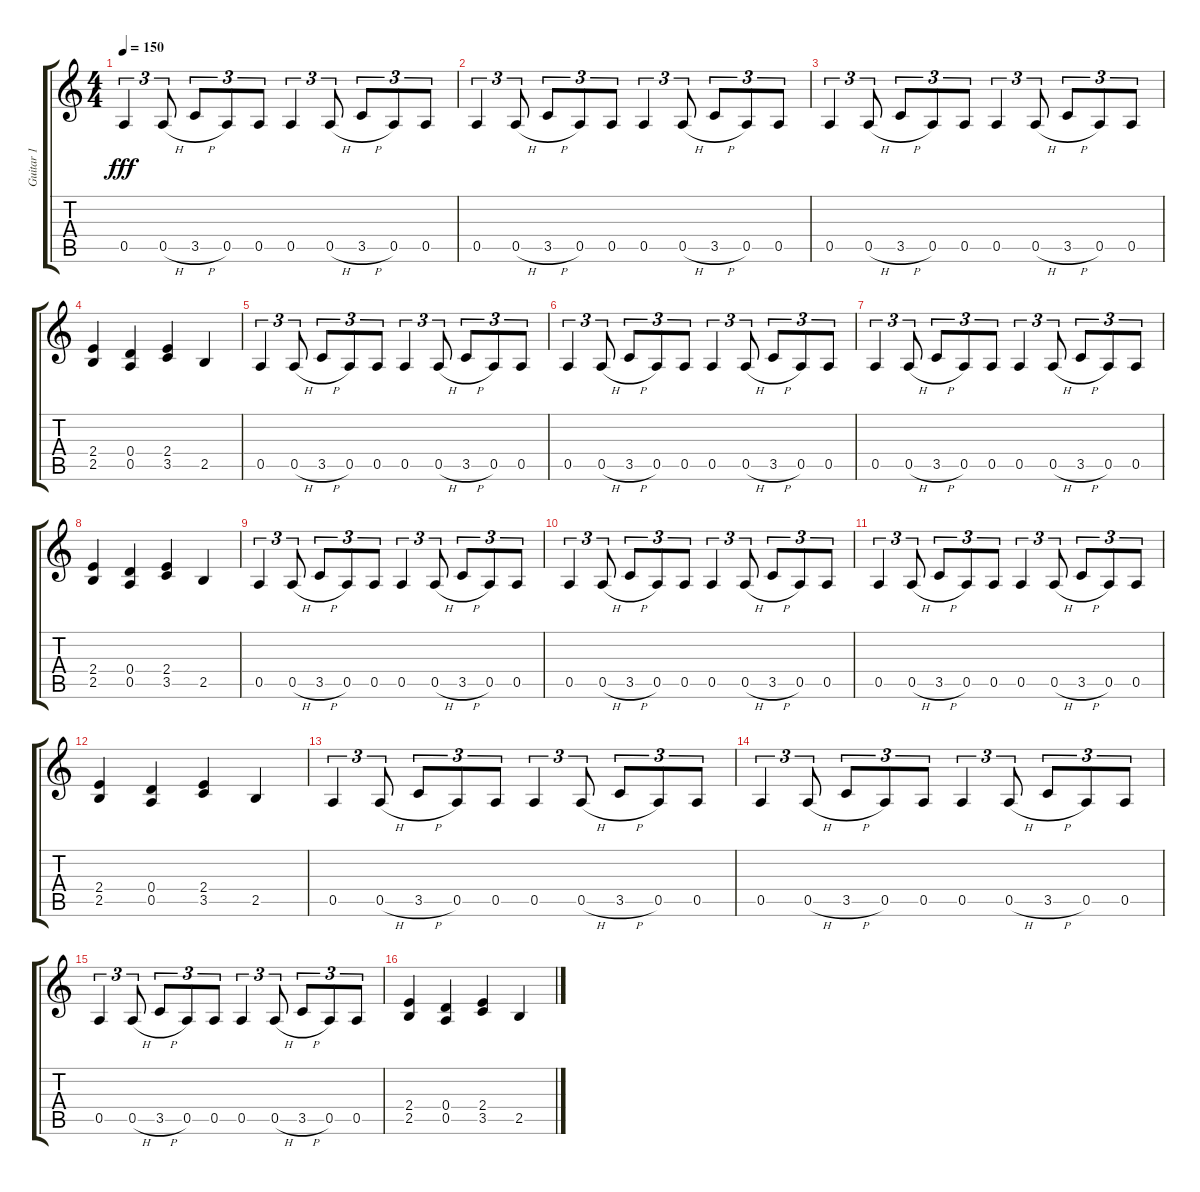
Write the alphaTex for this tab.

\track ("Guitar 1" "Guitar 1") {instrument distortionguitar}
\staff {score tabs}
\tuning (E4 B3 G3 D3 A2 E2) {hide}
\ts (4 4)
\tempo 150
\clef g2
\ks c
0.5.4{tu (3 2) dy fff instrument distortionguitar} 0.5{h}.8{tu (3 2)} 3.5{h}.8{tu (3 2)} 0.5.8{tu (3 2)} 0.5.8{tu (3 2)} 0.5.4{tu (3 2)} 0.5{h}.8{tu (3 2)} 3.5{h}.8{tu (3 2)} 0.5.8{tu (3 2)} 0.5.8{tu (3 2)} |
0.5.4{tu (3 2)} 0.5{h}.8{tu (3 2)} 3.5{h}.8{tu (3 2)} 0.5.8{tu (3 2)} 0.5.8{tu (3 2)} 0.5.4{tu (3 2)} 0.5{h}.8{tu (3 2)} 3.5{h}.8{tu (3 2)} 0.5.8{tu (3 2)} 0.5.8{tu (3 2)} |
0.5.4{tu (3 2)} 0.5{h}.8{tu (3 2)} 3.5{h}.8{tu (3 2)} 0.5.8{tu (3 2)} 0.5.8{tu (3 2)} 0.5.4{tu (3 2)} 0.5{h}.8{tu (3 2)} 3.5{h}.8{tu (3 2)} 0.5.8{tu (3 2)} 0.5.8{tu (3 2)} |
(2.4 2.5).4 (0.4 0.5).4 (2.4 3.5).4 2.5.4 |
0.5.4{tu (3 2)} 0.5{h}.8{tu (3 2)} 3.5{h}.8{tu (3 2)} 0.5.8{tu (3 2)} 0.5.8{tu (3 2)} 0.5.4{tu (3 2)} 0.5{h}.8{tu (3 2)} 3.5{h}.8{tu (3 2)} 0.5.8{tu (3 2)} 0.5.8{tu (3 2)} |
0.5.4{tu (3 2)} 0.5{h}.8{tu (3 2)} 3.5{h}.8{tu (3 2)} 0.5.8{tu (3 2)} 0.5.8{tu (3 2)} 0.5.4{tu (3 2)} 0.5{h}.8{tu (3 2)} 3.5{h}.8{tu (3 2)} 0.5.8{tu (3 2)} 0.5.8{tu (3 2)} |
0.5.4{tu (3 2)} 0.5{h}.8{tu (3 2)} 3.5{h}.8{tu (3 2)} 0.5.8{tu (3 2)} 0.5.8{tu (3 2)} 0.5.4{tu (3 2)} 0.5{h}.8{tu (3 2)} 3.5{h}.8{tu (3 2)} 0.5.8{tu (3 2)} 0.5.8{tu (3 2)} |
(2.4 2.5).4 (0.4 0.5).4 (2.4 3.5).4 2.5.4 |
0.5.4{tu (3 2)} 0.5{h}.8{tu (3 2)} 3.5{h}.8{tu (3 2)} 0.5.8{tu (3 2)} 0.5.8{tu (3 2)} 0.5.4{tu (3 2)} 0.5{h}.8{tu (3 2)} 3.5{h}.8{tu (3 2)} 0.5.8{tu (3 2)} 0.5.8{tu (3 2)} |
0.5.4{tu (3 2)} 0.5{h}.8{tu (3 2)} 3.5{h}.8{tu (3 2)} 0.5.8{tu (3 2)} 0.5.8{tu (3 2)} 0.5.4{tu (3 2)} 0.5{h}.8{tu (3 2)} 3.5{h}.8{tu (3 2)} 0.5.8{tu (3 2)} 0.5.8{tu (3 2)} |
0.5.4{tu (3 2)} 0.5{h}.8{tu (3 2)} 3.5{h}.8{tu (3 2)} 0.5.8{tu (3 2)} 0.5.8{tu (3 2)} 0.5.4{tu (3 2)} 0.5{h}.8{tu (3 2)} 3.5{h}.8{tu (3 2)} 0.5.8{tu (3 2)} 0.5.8{tu (3 2)} |
(2.4 2.5).4 (0.4 0.5).4 (2.4 3.5).4 2.5.4 |
0.5.4{tu (3 2)} 0.5{h}.8{tu (3 2)} 3.5{h}.8{tu (3 2)} 0.5.8{tu (3 2)} 0.5.8{tu (3 2)} 0.5.4{tu (3 2)} 0.5{h}.8{tu (3 2)} 3.5{h}.8{tu (3 2)} 0.5.8{tu (3 2)} 0.5.8{tu (3 2)} |
0.5.4{tu (3 2)} 0.5{h}.8{tu (3 2)} 3.5{h}.8{tu (3 2)} 0.5.8{tu (3 2)} 0.5.8{tu (3 2)} 0.5.4{tu (3 2)} 0.5{h}.8{tu (3 2)} 3.5{h}.8{tu (3 2)} 0.5.8{tu (3 2)} 0.5.8{tu (3 2)} |
0.5.4{tu (3 2)} 0.5{h}.8{tu (3 2)} 3.5{h}.8{tu (3 2)} 0.5.8{tu (3 2)} 0.5.8{tu (3 2)} 0.5.4{tu (3 2)} 0.5{h}.8{tu (3 2)} 3.5{h}.8{tu (3 2)} 0.5.8{tu (3 2)} 0.5.8{tu (3 2)} |
(2.4 2.5).4 (0.4 0.5).4 (2.4 3.5).4 2.5.4
